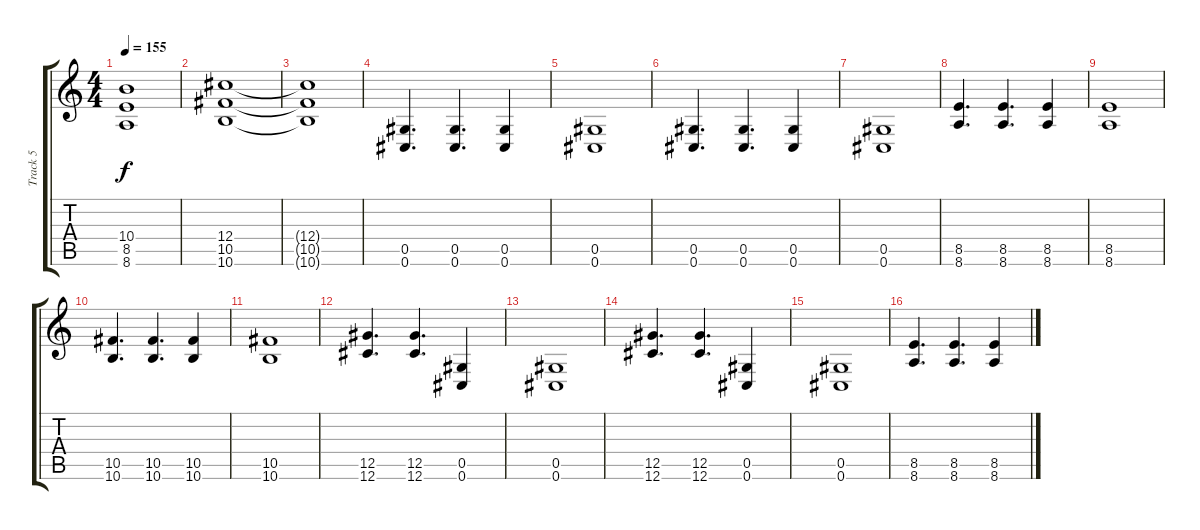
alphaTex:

\track ("Track 5" "Track 5") {instrument overdrivenguitar}
\staff {score tabs}
\tuning (Eb4 Bb3 Gb3 Db3 Ab2 Db2) {hide}
\ts (4 4)
\tempo 155
\clef g2
\ks c
(10.4{t} 8.5{t} 8.6{t}).1{dy f} |
(12.4 10.5 10.6).1 |
(12.4{t} 10.5{t} 10.6{t}).1 |
(0.5 0.6).4{d} (0.5 0.6).4{d} (0.5 0.6).4 |
(0.5 0.6).1 |
(0.5 0.6).4{d} (0.5 0.6).4{d} (0.5 0.6).4 |
(0.5 0.6).1 |
(8.5 8.6).4{d} (8.5 8.6).4{d} (8.5 8.6).4 |
(8.5 8.6).1 |
(10.5 10.6).4{d} (10.5 10.6).4{d} (10.5 10.6).4 |
(10.5 10.6).1 |
(12.5 12.6).4{d} (12.5 12.6).4{d} (0.5 0.6).4 |
(0.5 0.6).1 |
(12.5 12.6).4{d} (12.5 12.6).4{d} (0.5 0.6).4 |
(0.5 0.6).1 |
(8.5 8.6).4{d} (8.5 8.6).4{d} (8.5 8.6).4
